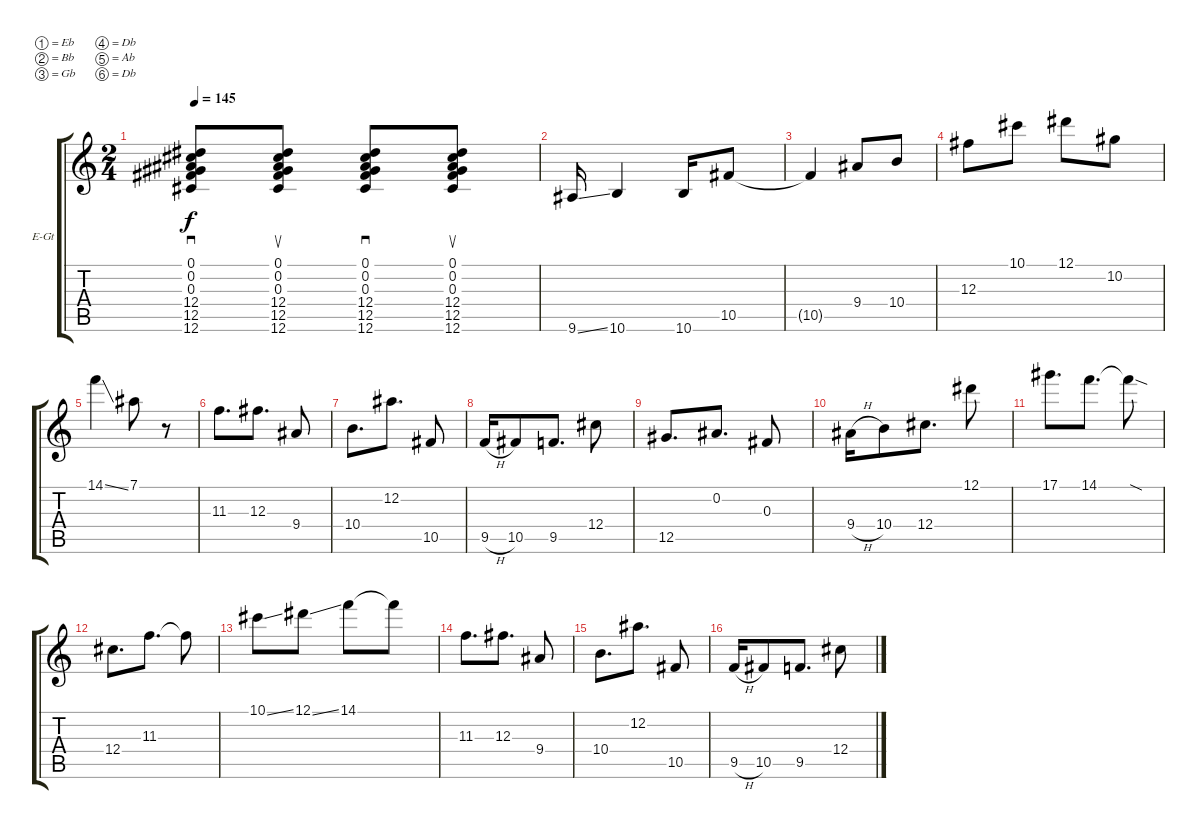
\bracketExtendMode groupsimilarinstruments
\firstSystemTrackNameOrientation horizontal
\otherSystemsTrackNameOrientation horizontal
\track ("Guitar 2" "E-Gt") {instrument overdrivenguitar}
\staff {score tabs}
\tuning (Eb4 Bb3 Gb3 Db3 Ab2 Db2)
\ts (2 4)
\tempo 145
\clef g2
\ks c
(0.1 0.2 0.3 12.4 12.5 12.6).8{sd dy f} (0.1 0.2 0.3 12.4 12.5 12.6).8{su} (0.1 0.2 0.3 12.4 12.5 12.6).8{sd} (0.1 0.2 0.3 12.4 12.5 12.6).8{su} |
9.6{ss}.16 10.6.4 10.6.16 10.5.8 |
10.5{t}.4 9.4.8 10.4.8 |
12.3.8 10.1.8 12.1.8 10.2.8 |
14.1{ss}.4 7.1.8 r.8 |
11.3.8{d} 12.3.8{d} 9.4.8 |
10.4.8{d} 12.2.8{d} 10.5.8 |
9.5{h}.16 10.5.8 9.5.8{d} 12.4.8 |
12.5.8{d} 0.2.8{d} 0.3.8 |
9.4{h}.16 10.4.8 12.4.8{d} 12.1.8 |
17.1.8{d} 14.1.8{d} 14.1{sod t}.8 |
12.4.8{d} 11.3.8{d} 11.3{t}.8 |
10.1{ss}.8 12.1{ss}.8 14.1.8 14.1{t}.8 |
11.3.8{d} 12.3.8{d} 9.4.8 |
10.4.8{d} 12.2.8{d} 10.5.8 |
9.5{h}.16 10.5.8 9.5.8{d} 12.4.8
